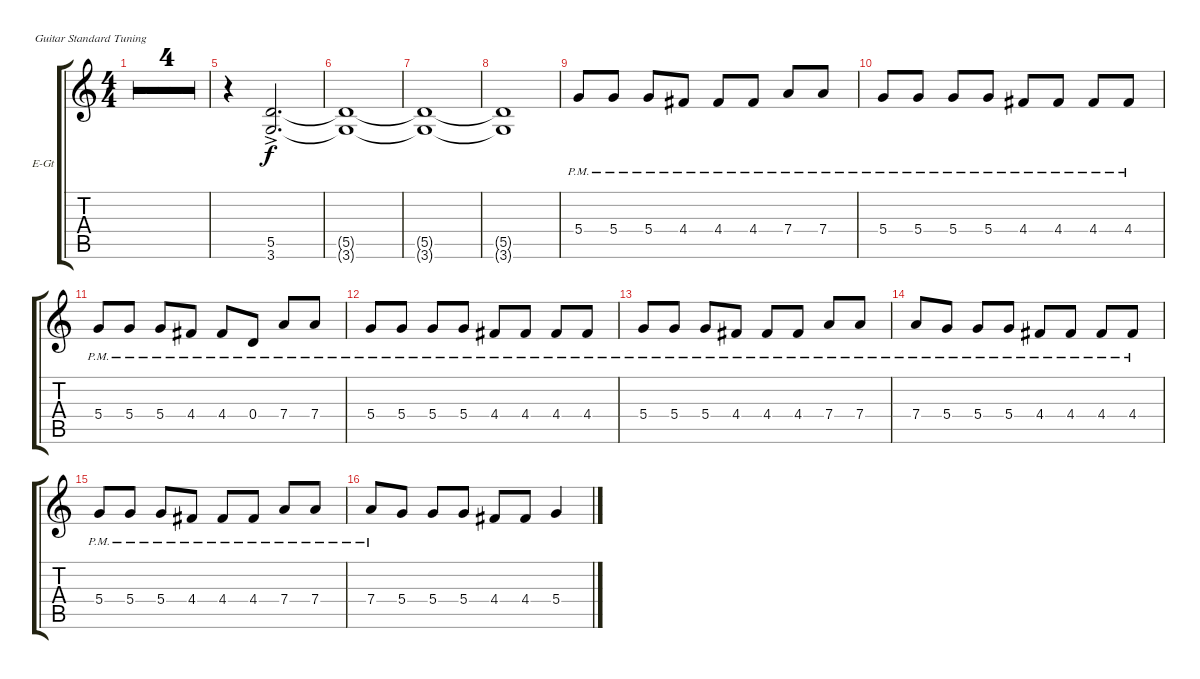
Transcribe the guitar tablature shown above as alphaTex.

\defaultSystemsLayout 4
\bracketExtendMode groupsimilarinstruments
\firstSystemTrackNameOrientation horizontal
\otherSystemsTrackNameOrientation horizontal
\track ("Electric Guitar" "E-Gt") {multiBarRest instrument electricguitarclean}
\staff {score tabs}
\tuning (E4 B3 G3 D3 A2 E2)
\ts (4 4)
\tempo 180
\clef g2
\ks c
|
|
|
|
r.4 (5.5{ac} 3.6{ac}).2{d} |
(3.6{t} 5.5{t}).1 |
(3.6{t} 5.5{t}).1 |
(3.6{t} 5.5{t}).1 |
5.4{pm}.8 5.4{pm}.8 5.4{pm}.8 4.4{pm}.8 4.4{pm}.8 4.4{pm}.8 7.4{pm}.8 7.4{pm}.8 |
5.4{pm}.8 5.4{pm}.8 5.4{pm}.8 5.4{pm}.8 4.4{pm}.8 4.4{pm}.8 4.4{pm}.8 4.4{pm}.8 |
5.4{pm}.8 5.4{pm}.8 5.4{pm}.8 4.4{pm}.8 4.4{pm}.8 0.4{pm}.8 7.4{pm}.8 7.4{pm}.8 |
5.4{pm}.8 5.4{pm}.8 5.4{pm}.8 5.4{pm}.8 4.4{pm}.8 4.4{pm}.8 4.4{pm}.8 4.4{pm}.8 |
5.4{pm}.8 5.4{pm}.8 5.4{pm}.8 4.4{pm}.8 4.4{pm}.8 4.4{pm}.8 7.4{pm}.8 7.4{pm}.8 |
7.4{pm}.8 5.4{pm}.8 5.4{pm}.8 5.4{pm}.8 4.4{pm}.8 4.4{pm}.8 4.4{pm}.8 4.4{pm}.8 |
5.4{pm}.8 5.4{pm}.8 5.4{pm}.8 4.4{pm}.8 4.4{pm}.8 4.4{pm}.8 7.4{pm}.8 7.4{pm}.8 |
7.4{pm}.8 5.4.8 5.4.8 5.4.8 4.4.8 4.4.8 5.4.4
